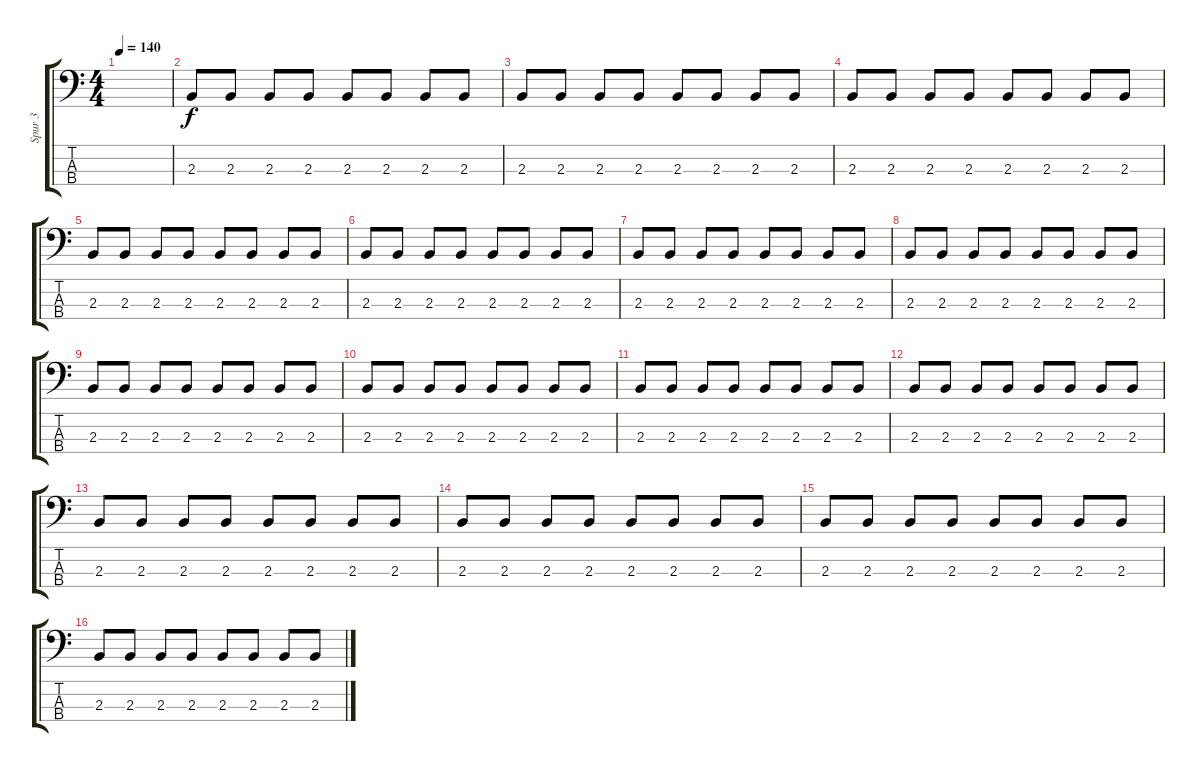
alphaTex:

\track ("Spur 3" "Spur 3") {instrument electricbasspick}
\staff {score tabs}
\tuning (G2 D2 A1 E1) {hide}
\ts (4 4)
\tempo 140
\clef f4
\ks c
|
2.3.8 2.3.8 2.3.8 2.3.8 2.3.8 2.3.8 2.3.8 2.3.8 |
2.3.8 2.3.8 2.3.8 2.3.8 2.3.8 2.3.8 2.3.8 2.3.8 |
2.3.8 2.3.8 2.3.8 2.3.8 2.3.8 2.3.8 2.3.8 2.3.8 |
2.3.8 2.3.8 2.3.8 2.3.8 2.3.8 2.3.8 2.3.8 2.3.8 |
2.3.8 2.3.8 2.3.8 2.3.8 2.3.8 2.3.8 2.3.8 2.3.8 |
2.3.8 2.3.8 2.3.8 2.3.8 2.3.8 2.3.8 2.3.8 2.3.8 |
2.3.8 2.3.8 2.3.8 2.3.8 2.3.8 2.3.8 2.3.8 2.3.8 |
2.3.8 2.3.8 2.3.8 2.3.8 2.3.8 2.3.8 2.3.8 2.3.8 |
2.3.8 2.3.8 2.3.8 2.3.8 2.3.8 2.3.8 2.3.8 2.3.8 |
2.3.8 2.3.8 2.3.8 2.3.8 2.3.8 2.3.8 2.3.8 2.3.8 |
2.3.8 2.3.8 2.3.8 2.3.8 2.3.8 2.3.8 2.3.8 2.3.8 |
2.3.8 2.3.8 2.3.8 2.3.8 2.3.8 2.3.8 2.3.8 2.3.8 |
2.3.8 2.3.8 2.3.8 2.3.8 2.3.8 2.3.8 2.3.8 2.3.8 |
2.3.8 2.3.8 2.3.8 2.3.8 2.3.8 2.3.8 2.3.8 2.3.8 |
2.3.8 2.3.8 2.3.8 2.3.8 2.3.8 2.3.8 2.3.8 2.3.8
